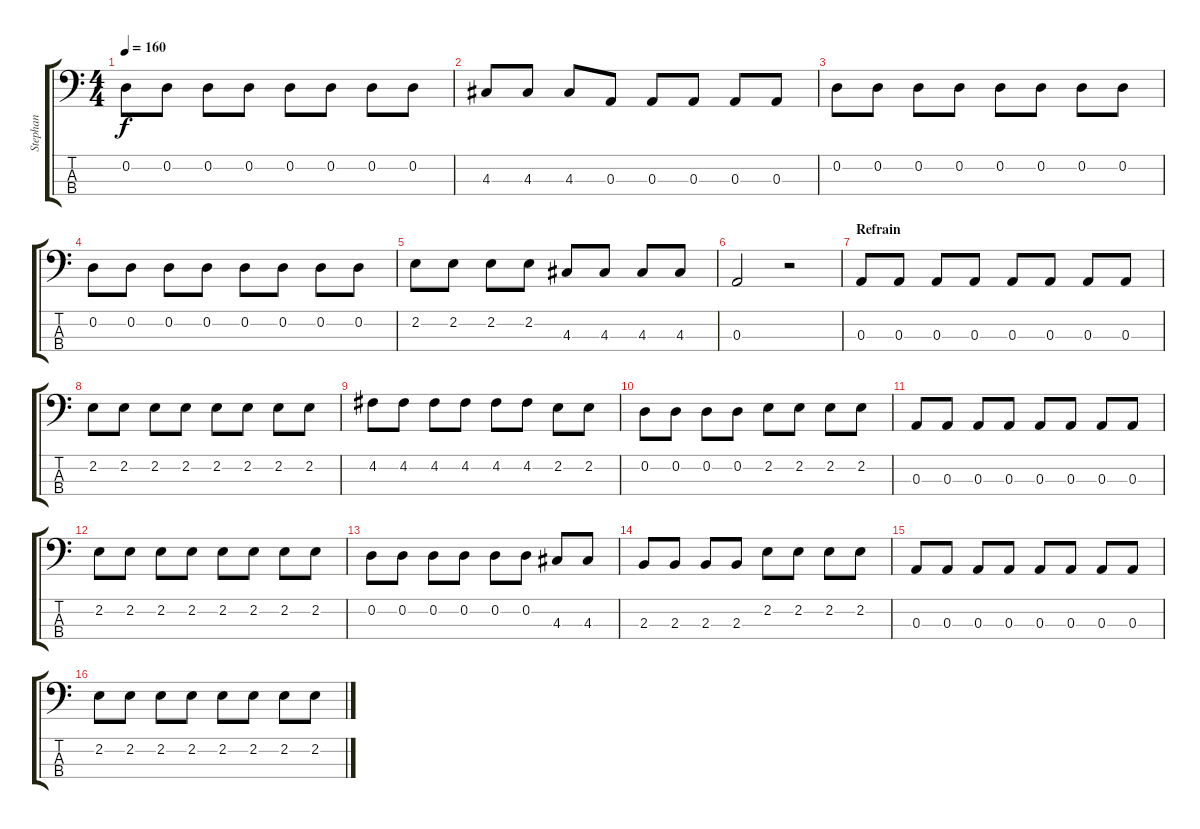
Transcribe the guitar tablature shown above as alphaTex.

\track ("Stephan" "Stephan") {instrument electricbasspick}
\staff {score tabs}
\tuning (G2 D2 A1 E1) {hide}
\ts (4 4)
\tempo 160
\clef f4
\ks c
0.2.8{dy f} 0.2.8 0.2.8 0.2.8 0.2.8 0.2.8 0.2.8 0.2.8 |
4.3.8 4.3.8 4.3.8 0.3.8 0.3.8 0.3.8 0.3.8 0.3.8 |
0.2.8 0.2.8 0.2.8 0.2.8 0.2.8 0.2.8 0.2.8 0.2.8 |
0.2.8 0.2.8 0.2.8 0.2.8 0.2.8 0.2.8 0.2.8 0.2.8 |
2.2.8 2.2.8 2.2.8 2.2.8 4.3.8 4.3.8 4.3.8 4.3.8 |
0.3.2 r.2 |
\section ("" "Refrain")
0.3.8 0.3.8 0.3.8 0.3.8 0.3.8 0.3.8 0.3.8 0.3.8 |
2.2.8 2.2.8 2.2.8 2.2.8 2.2.8 2.2.8 2.2.8 2.2.8 |
4.2.8 4.2.8 4.2.8 4.2.8 4.2.8 4.2.8 2.2.8 2.2.8 |
0.2.8 0.2.8 0.2.8 0.2.8 2.2.8 2.2.8 2.2.8 2.2.8 |
0.3.8 0.3.8 0.3.8 0.3.8 0.3.8 0.3.8 0.3.8 0.3.8 |
2.2.8 2.2.8 2.2.8 2.2.8 2.2.8 2.2.8 2.2.8 2.2.8 |
0.2.8 0.2.8 0.2.8 0.2.8 0.2.8 0.2.8 4.3.8 4.3.8 |
2.3.8 2.3.8 2.3.8 2.3.8 2.2.8 2.2.8 2.2.8 2.2.8 |
0.3.8 0.3.8 0.3.8 0.3.8 0.3.8 0.3.8 0.3.8 0.3.8 |
2.2.8 2.2.8 2.2.8 2.2.8 2.2.8 2.2.8 2.2.8 2.2.8
